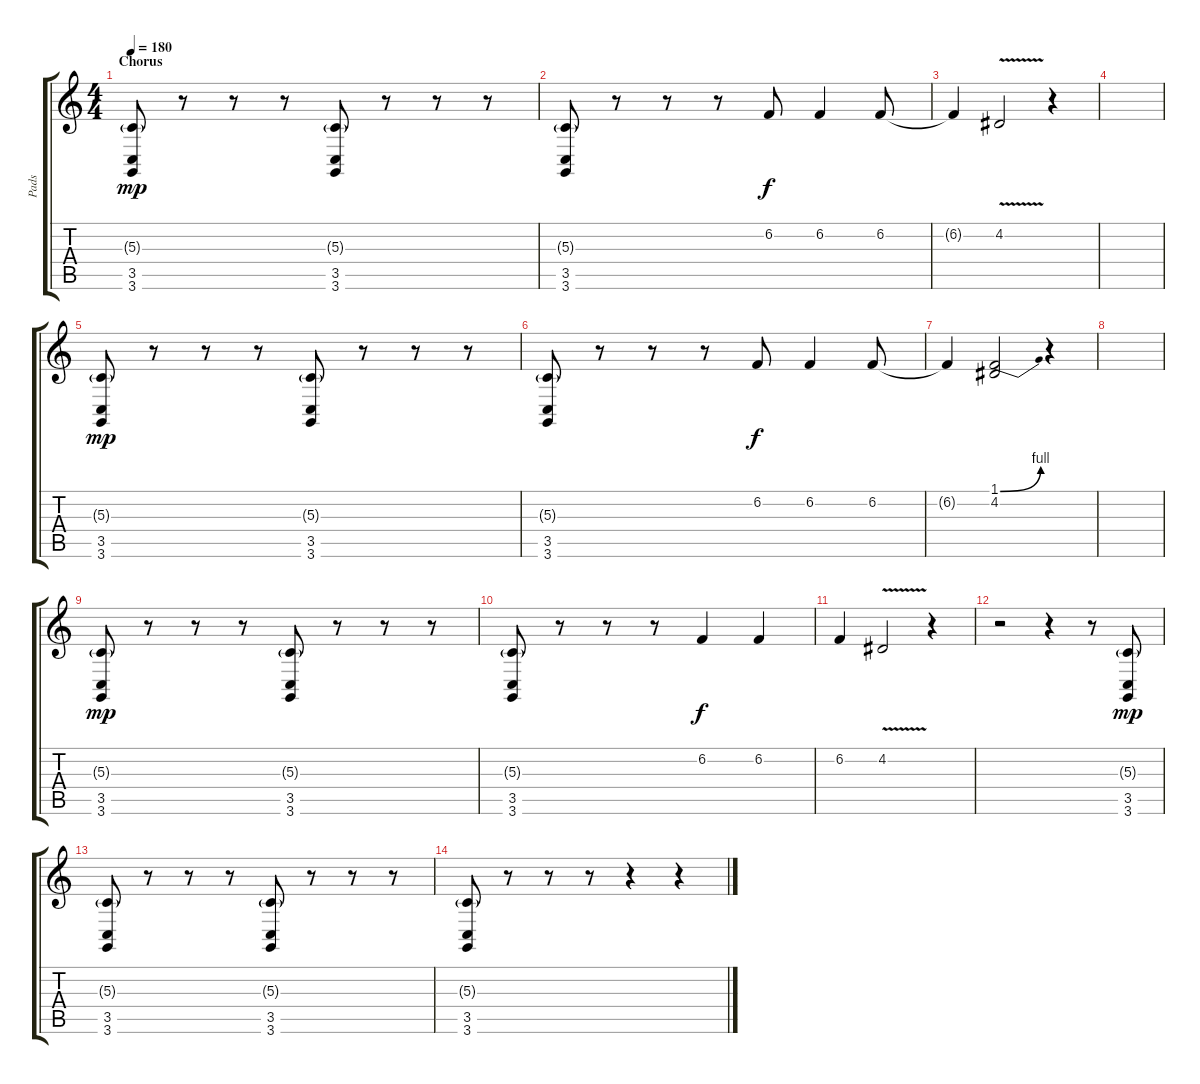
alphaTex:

\track ("Pads" "Pads") {instrument pad1newage}
\staff {score tabs}
\tuning (E4 B3 G3 D3 A2 E2) {hide}
\ts (4 4)
\section ("" "Chorus")
\tempo 180
\clef g2
\ks c
(5.3{g} 3.5 3.6).8{dy mp instrument choiraahs} r.8 r.8 r.8 (5.3{g} 3.5 3.6).8 r.8 r.8 r.8 |
(5.3{g} 3.5 3.6).8 r.8 r.8 r.8 6.2.8{dy f} 6.2.4 6.2.8 |
6.2{t}.4 4.2{v}.2 r.4 |
|
(5.3{g} 3.5 3.6).8{dy mp} r.8 r.8 r.8 (5.3{g} 3.5 3.6).8 r.8 r.8 r.8 |
(5.3{g} 3.5 3.6).8 r.8 r.8 r.8 6.2.8{dy f} 6.2.4 6.2.8 |
6.2{t}.4 (1.1{be (bend 0 0 60 4)} 4.2).2 r.4 |
|
(5.3{g} 3.5 3.6).8{dy mp} r.8 r.8 r.8 (5.3{g} 3.5 3.6).8 r.8 r.8 r.8 |
(5.3{g} 3.5 3.6).8 r.8 r.8 r.8 6.2.4{dy f} 6.2.4 |
6.2.4 4.2{v}.2 r.4 |
r.2 r.4 r.8 (5.3{g} 3.5 3.6).8{dy mp} |
(5.3{g} 3.5 3.6).8 r.8 r.8 r.8 (5.3{g} 3.5 3.6).8 r.8 r.8 r.8 |
(5.3{g} 3.5 3.6).8 r.8 r.8 r.8 r.4 r.4
